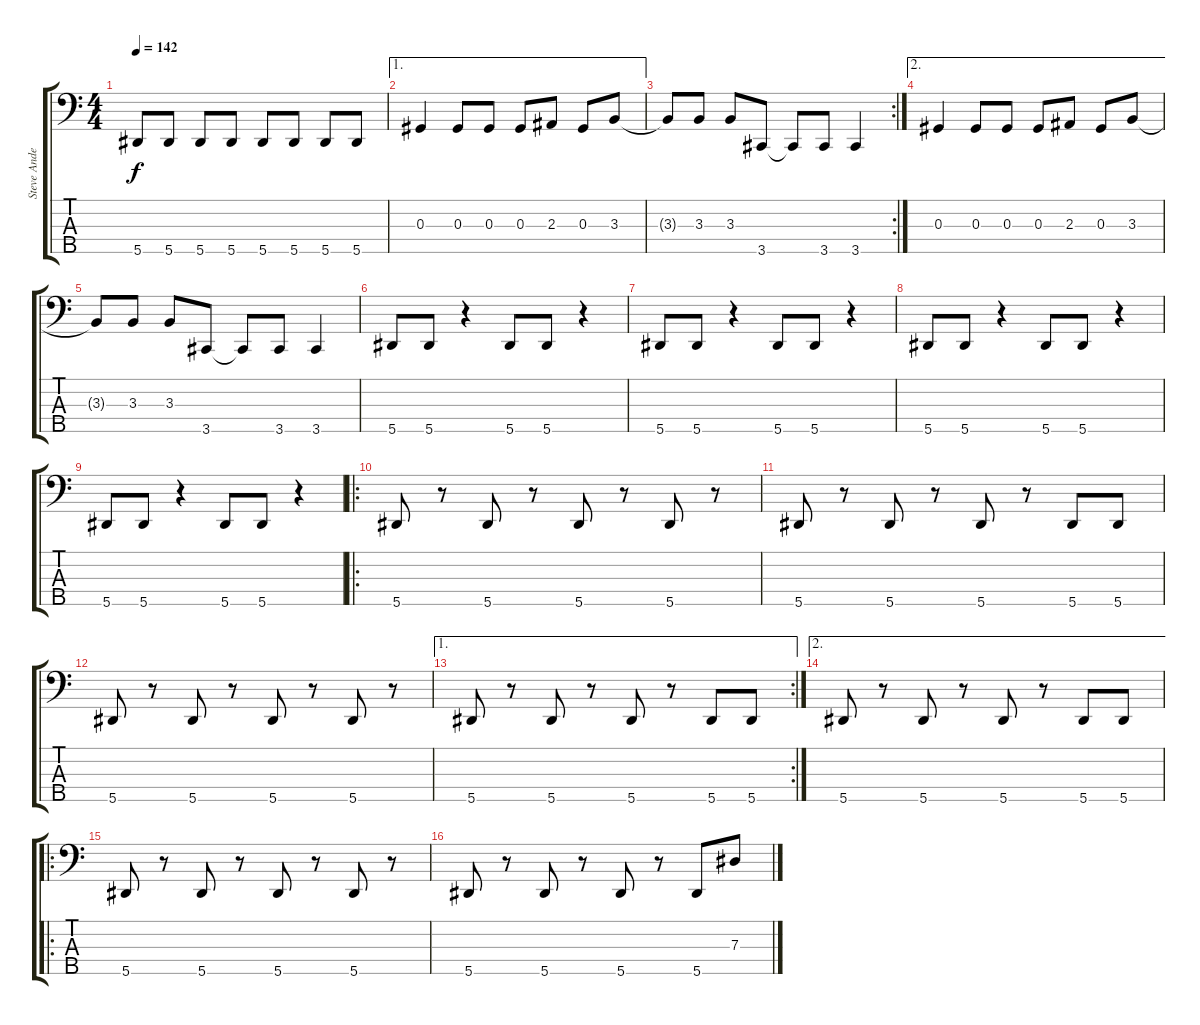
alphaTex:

\track ("Steve Anderson" "Steve Ande") {instrument electricbassfinger}
\staff {score tabs}
\tuning (Gb2 Db2 Ab1 Eb1 Bb0) {hide}
\ts (4 4)
\tempo 142
\clef f4
\ks c
5.5.8{dy f} 5.5.8 5.5.8 5.5.8 5.5.8 5.5.8 5.5.8 5.5.8 |
\ae 1
0.3.4 0.3.8 0.3.8 0.3.8 2.3.8 0.3.8 3.3.8 |
\rc 2
3.3{t}.8 3.3.8 3.3.8 3.5.8 3.5{t}.8 3.5.8 3.5.4 |
\ae 2
0.3.4 0.3.8 0.3.8 0.3.8 2.3.8 0.3.8 3.3.8 |
3.3{t}.8 3.3.8 3.3.8 3.5.8 3.5{t}.8 3.5.8 3.5.4 |
5.5.8 5.5.8 r.4 5.5.8 5.5.8 r.4 |
5.5.8 5.5.8 r.4 5.5.8 5.5.8 r.4 |
5.5.8 5.5.8 r.4 5.5.8 5.5.8 r.4 |
5.5.8 5.5.8 r.4 5.5.8 5.5.8 r.4 |
\ro
5.5.8 r.8 5.5.8 r.8 5.5.8 r.8 5.5.8 r.8 |
5.5.8 r.8 5.5.8 r.8 5.5.8 r.8 5.5.8 5.5.8 |
5.5.8 r.8 5.5.8 r.8 5.5.8 r.8 5.5.8 r.8 |
\ae 1
\rc 2
5.5.8 r.8 5.5.8 r.8 5.5.8 r.8 5.5.8 5.5.8 |
\ae 2
5.5.8 r.8 5.5.8 r.8 5.5.8 r.8 5.5.8 5.5.8 |
\ro
5.5.8 r.8 5.5.8 r.8 5.5.8 r.8 5.5.8 r.8 |
5.5.8 r.8 5.5.8 r.8 5.5.8 r.8 5.5.8 7.3.8
